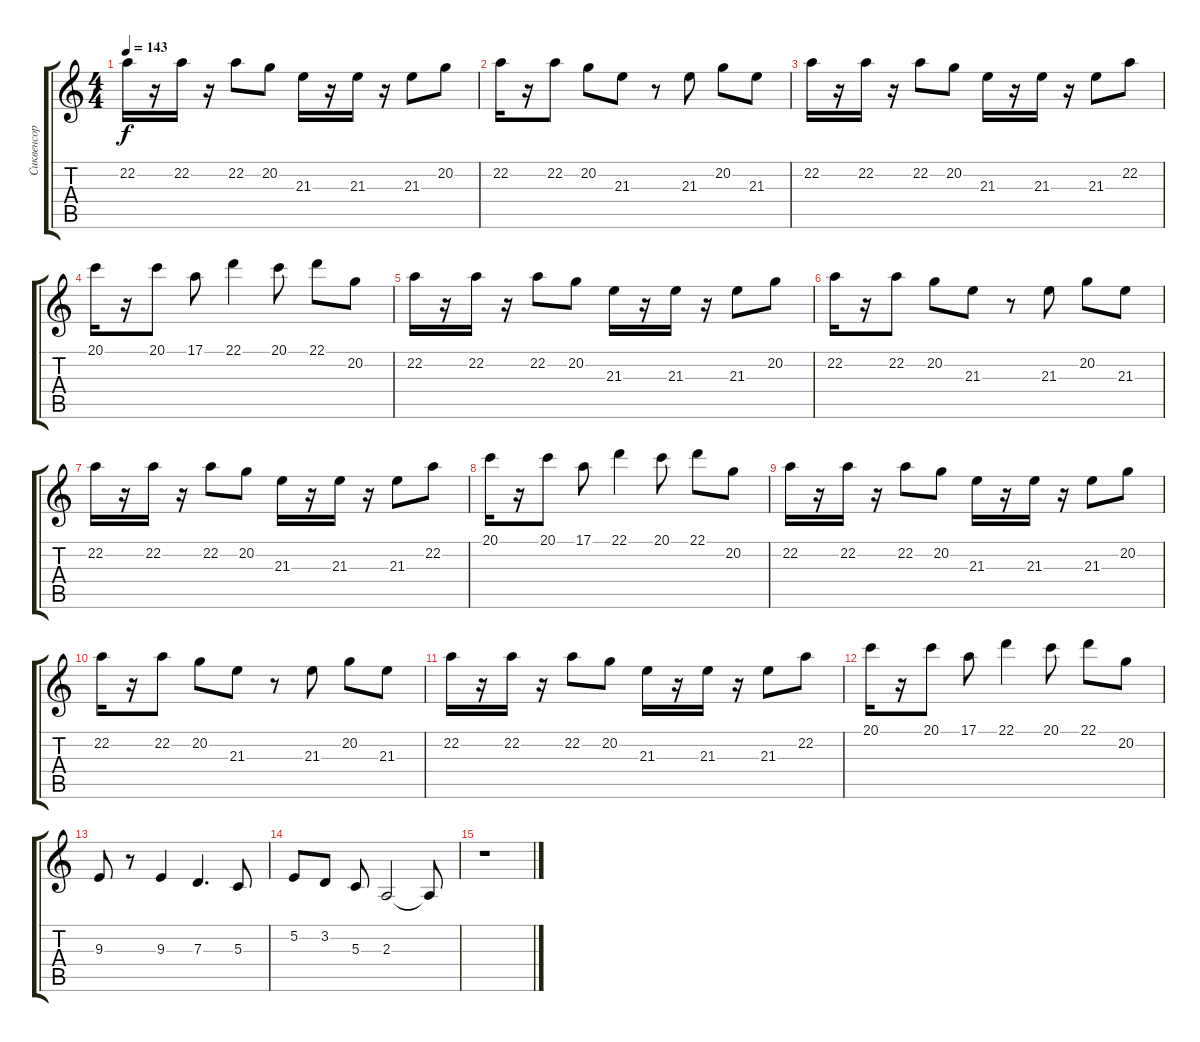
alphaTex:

\track ("Сиквенсор (клавишные)" "Сиквенсор ") {instrument drawbarorgan}
\staff {score tabs}
\tuning (E4 B3 G3 D3 A2 E2) {hide}
\ts (4 4)
\tempo 143
\clef g2
\ks c
22.2.16{dy f} r.16 22.2.16 r.16 22.2.8 20.2.8 21.3.16 r.16 21.3.16 r.16 21.3.8 20.2.8 |
22.2.16 r.16 22.2.8 20.2.8 21.3.8 r.8 21.3.8 20.2.8 21.3.8 |
22.2.16 r.16 22.2.16 r.16 22.2.8 20.2.8 21.3.16 r.16 21.3.16 r.16 21.3.8 22.2.8 |
20.1.16 r.16 20.1.8 17.1.8 22.1.4 20.1.8 22.1.8 20.2.8 |
22.2.16 r.16 22.2.16 r.16 22.2.8 20.2.8 21.3.16 r.16 21.3.16 r.16 21.3.8 20.2.8 |
22.2.16 r.16 22.2.8 20.2.8 21.3.8 r.8 21.3.8 20.2.8 21.3.8 |
22.2.16 r.16 22.2.16 r.16 22.2.8 20.2.8 21.3.16 r.16 21.3.16 r.16 21.3.8 22.2.8 |
20.1.16 r.16 20.1.8 17.1.8 22.1.4 20.1.8 22.1.8 20.2.8 |
22.2.16 r.16 22.2.16 r.16 22.2.8 20.2.8 21.3.16 r.16 21.3.16 r.16 21.3.8 20.2.8 |
22.2.16 r.16 22.2.8 20.2.8 21.3.8 r.8 21.3.8 20.2.8 21.3.8 |
22.2.16 r.16 22.2.16 r.16 22.2.8 20.2.8 21.3.16 r.16 21.3.16 r.16 21.3.8 22.2.8 |
20.1.16 r.16 20.1.8 17.1.8 22.1.4 20.1.8 22.1.8 20.2.8 |
9.3.8 r.8 9.3.4 7.3.4{d} 5.3.8 |
5.2.8 3.2.8 5.3.8 2.3.2 2.3{t}.8 |
r.1
